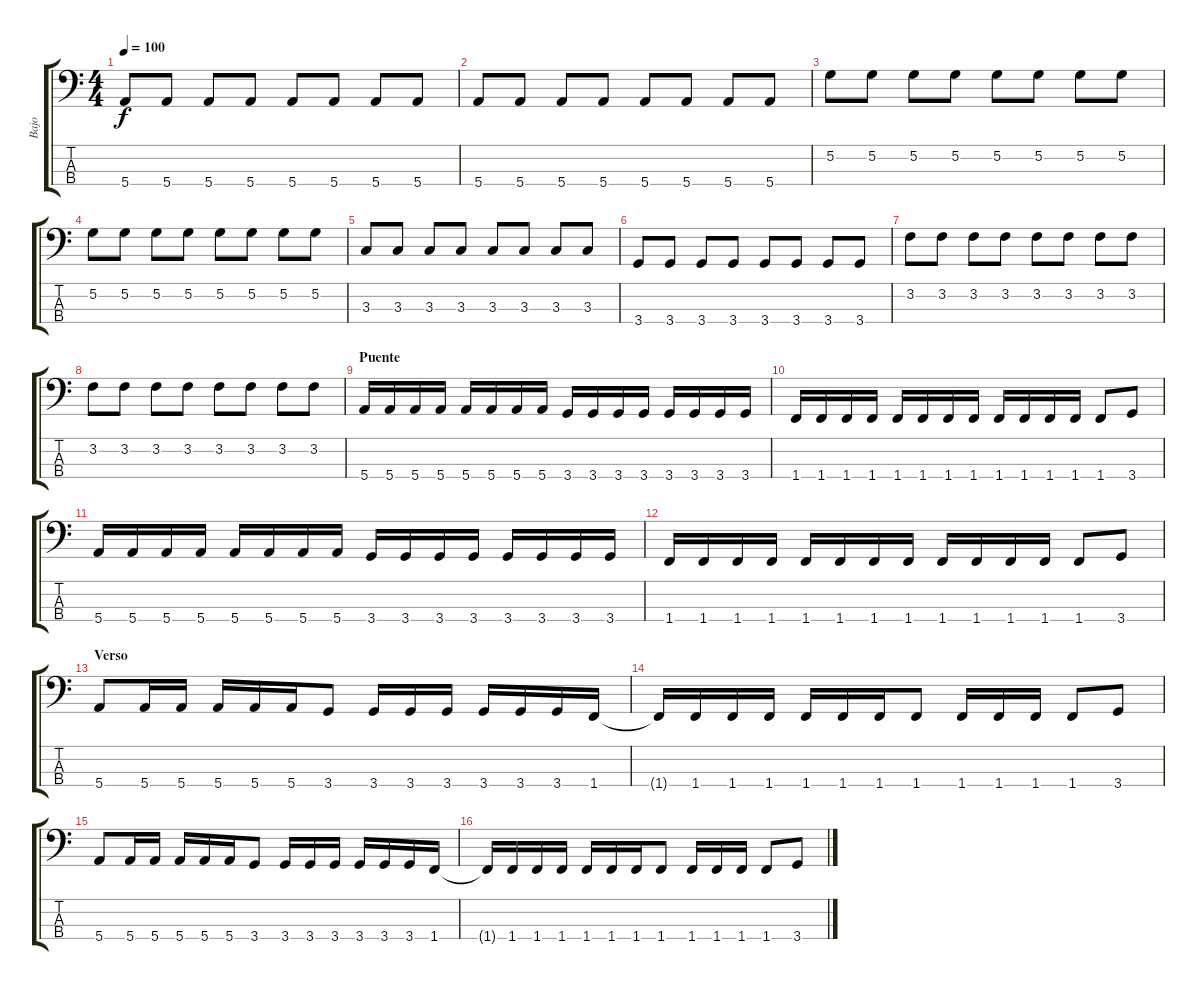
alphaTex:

\track ("Bajo" "Bajo") {instrument electricbassfinger}
\staff {score tabs}
\tuning (G2 D2 A1 E1) {hide}
\ts (4 4)
\tempo 100
\clef f4
\ks c
5.4.8{dy f} 5.4.8 5.4.8 5.4.8 5.4.8 5.4.8 5.4.8 5.4.8 |
5.4.8 5.4.8 5.4.8 5.4.8 5.4.8 5.4.8 5.4.8 5.4.8 |
5.2.8 5.2.8 5.2.8 5.2.8 5.2.8 5.2.8 5.2.8 5.2.8 |
5.2.8 5.2.8 5.2.8 5.2.8 5.2.8 5.2.8 5.2.8 5.2.8 |
3.3.8 3.3.8 3.3.8 3.3.8 3.3.8 3.3.8 3.3.8 3.3.8 |
3.4.8 3.4.8 3.4.8 3.4.8 3.4.8 3.4.8 3.4.8 3.4.8 |
3.2.8 3.2.8 3.2.8 3.2.8 3.2.8 3.2.8 3.2.8 3.2.8 |
3.2.8 3.2.8 3.2.8 3.2.8 3.2.8 3.2.8 3.2.8 3.2.8 |
\section ("" "Puente")
5.4.16 5.4.16 5.4.16 5.4.16 5.4.16 5.4.16 5.4.16 5.4.16 3.4.16 3.4.16 3.4.16 3.4.16 3.4.16 3.4.16 3.4.16 3.4.16 |
1.4.16 1.4.16 1.4.16 1.4.16 1.4.16 1.4.16 1.4.16 1.4.16 1.4.16 1.4.16 1.4.16 1.4.16 1.4.8 3.4.8 |
5.4.16 5.4.16 5.4.16 5.4.16 5.4.16 5.4.16 5.4.16 5.4.16 3.4.16 3.4.16 3.4.16 3.4.16 3.4.16 3.4.16 3.4.16 3.4.16 |
1.4.16 1.4.16 1.4.16 1.4.16 1.4.16 1.4.16 1.4.16 1.4.16 1.4.16 1.4.16 1.4.16 1.4.16 1.4.8 3.4.8 |
\section ("" "Verso")
5.4.8 5.4.16 5.4.16 5.4.16 5.4.16 5.4.16 3.4.8 3.4.16 3.4.16 3.4.16 3.4.16 3.4.16 3.4.16 1.4.16 |
1.4{t}.16 1.4.16 1.4.16 1.4.16 1.4.16 1.4.16 1.4.16 1.4.8 1.4.16 1.4.16 1.4.16 1.4.8 3.4.8 |
5.4.8 5.4.16 5.4.16 5.4.16 5.4.16 5.4.16 3.4.8 3.4.16 3.4.16 3.4.16 3.4.16 3.4.16 3.4.16 1.4.16 |
1.4{t}.16 1.4.16 1.4.16 1.4.16 1.4.16 1.4.16 1.4.16 1.4.8 1.4.16 1.4.16 1.4.16 1.4.8 3.4.8
